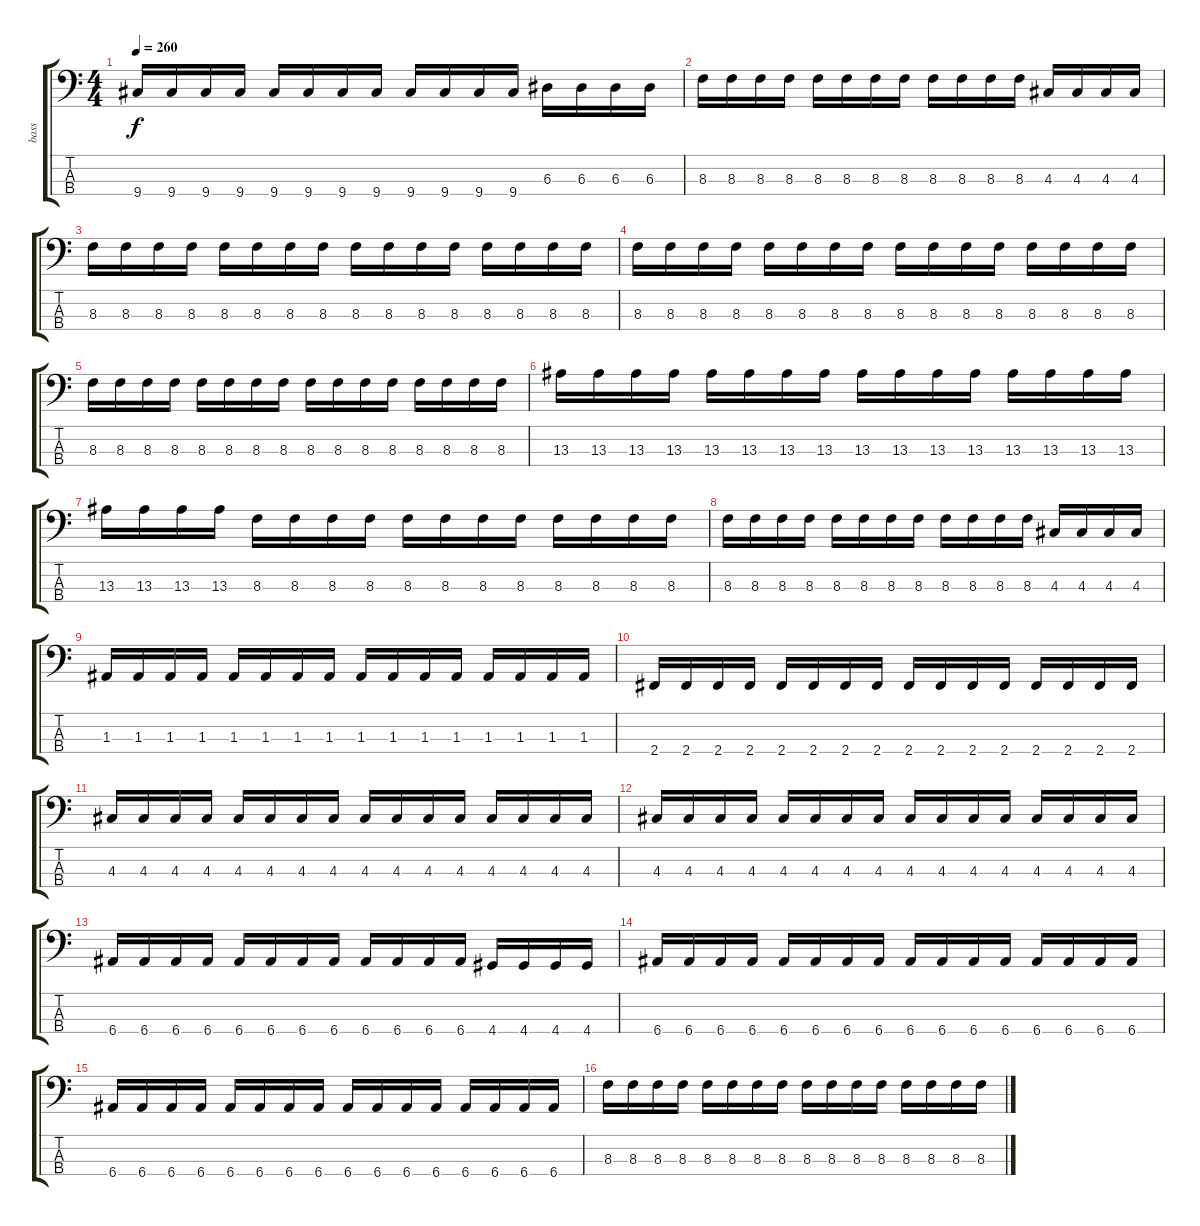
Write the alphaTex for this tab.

\track ("bass" "bass") {instrument electricbasspick}
\staff {score tabs}
\tuning (G2 D2 A1 E1) {hide}
\ts (4 4)
\tempo 260
\clef f4
\ks c
9.4.16{dy f} 9.4.16 9.4.16 9.4.16 9.4.16 9.4.16 9.4.16 9.4.16 9.4.16 9.4.16 9.4.16 9.4.16 6.3.16 6.3.16 6.3.16 6.3.16 |
8.3.16 8.3.16 8.3.16 8.3.16 8.3.16 8.3.16 8.3.16 8.3.16 8.3.16 8.3.16 8.3.16 8.3.16 4.3.16 4.3.16 4.3.16 4.3.16 |
8.3.16 8.3.16 8.3.16 8.3.16 8.3.16 8.3.16 8.3.16 8.3.16 8.3.16 8.3.16 8.3.16 8.3.16 8.3.16 8.3.16 8.3.16 8.3.16 |
8.3.16 8.3.16 8.3.16 8.3.16 8.3.16 8.3.16 8.3.16 8.3.16 8.3.16 8.3.16 8.3.16 8.3.16 8.3.16 8.3.16 8.3.16 8.3.16 |
8.3.16 8.3.16 8.3.16 8.3.16 8.3.16 8.3.16 8.3.16 8.3.16 8.3.16 8.3.16 8.3.16 8.3.16 8.3.16 8.3.16 8.3.16 8.3.16 |
13.3.16 13.3.16 13.3.16 13.3.16 13.3.16 13.3.16 13.3.16 13.3.16 13.3.16 13.3.16 13.3.16 13.3.16 13.3.16 13.3.16 13.3.16 13.3.16 |
13.3.16 13.3.16 13.3.16 13.3.16 8.3.16 8.3.16 8.3.16 8.3.16 8.3.16 8.3.16 8.3.16 8.3.16 8.3.16 8.3.16 8.3.16 8.3.16 |
8.3.16 8.3.16 8.3.16 8.3.16 8.3.16 8.3.16 8.3.16 8.3.16 8.3.16 8.3.16 8.3.16 8.3.16 4.3.16 4.3.16 4.3.16 4.3.16 |
1.3.16 1.3.16 1.3.16 1.3.16 1.3.16 1.3.16 1.3.16 1.3.16 1.3.16 1.3.16 1.3.16 1.3.16 1.3.16 1.3.16 1.3.16 1.3.16 |
2.4.16 2.4.16 2.4.16 2.4.16 2.4.16 2.4.16 2.4.16 2.4.16 2.4.16 2.4.16 2.4.16 2.4.16 2.4.16 2.4.16 2.4.16 2.4.16 |
4.3.16 4.3.16 4.3.16 4.3.16 4.3.16 4.3.16 4.3.16 4.3.16 4.3.16 4.3.16 4.3.16 4.3.16 4.3.16 4.3.16 4.3.16 4.3.16 |
4.3.16 4.3.16 4.3.16 4.3.16 4.3.16 4.3.16 4.3.16 4.3.16 4.3.16 4.3.16 4.3.16 4.3.16 4.3.16 4.3.16 4.3.16 4.3.16 |
6.4.16 6.4.16 6.4.16 6.4.16 6.4.16 6.4.16 6.4.16 6.4.16 6.4.16 6.4.16 6.4.16 6.4.16 4.4.16 4.4.16 4.4.16 4.4.16 |
6.4.16 6.4.16 6.4.16 6.4.16 6.4.16 6.4.16 6.4.16 6.4.16 6.4.16 6.4.16 6.4.16 6.4.16 6.4.16 6.4.16 6.4.16 6.4.16 |
6.4.16 6.4.16 6.4.16 6.4.16 6.4.16 6.4.16 6.4.16 6.4.16 6.4.16 6.4.16 6.4.16 6.4.16 6.4.16 6.4.16 6.4.16 6.4.16 |
8.3.16 8.3.16 8.3.16 8.3.16 8.3.16 8.3.16 8.3.16 8.3.16 8.3.16 8.3.16 8.3.16 8.3.16 8.3.16 8.3.16 8.3.16 8.3.16
